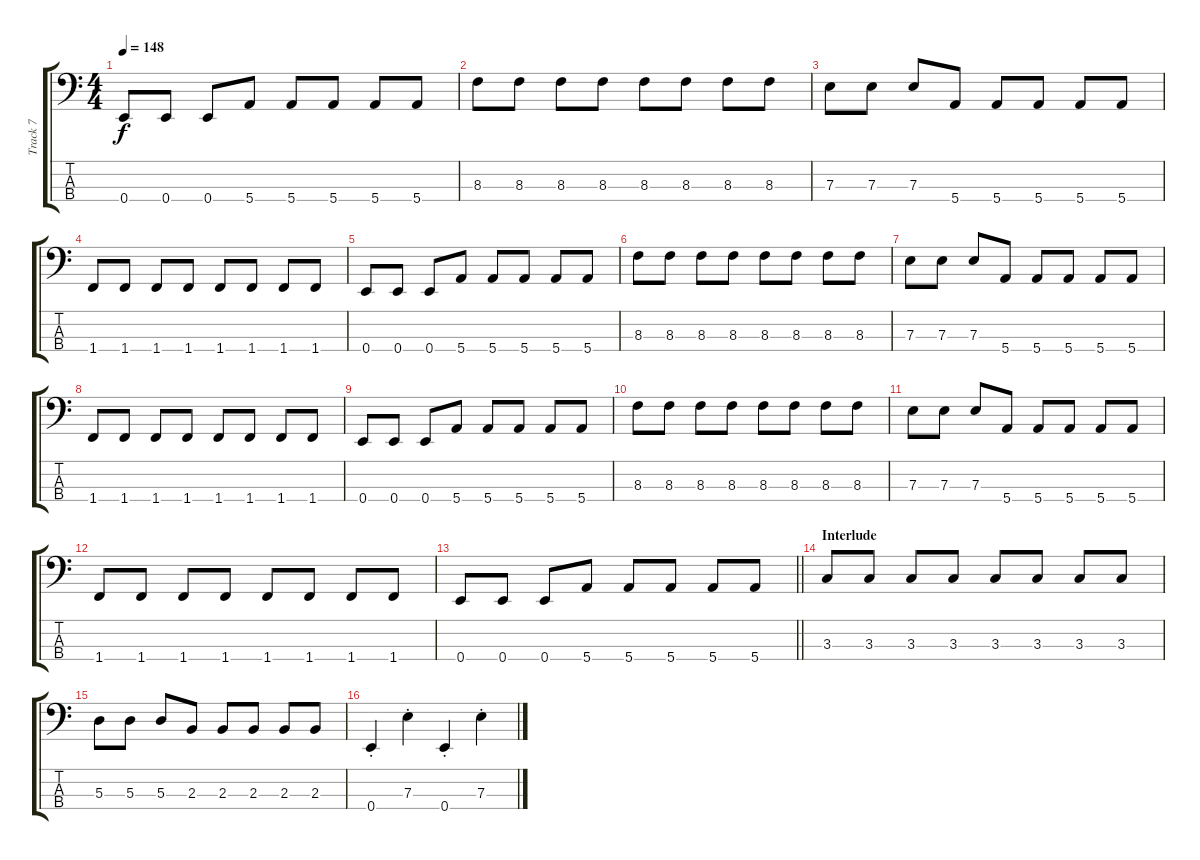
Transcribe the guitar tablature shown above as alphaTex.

\track ("Track 7" "Track 7") {instrument electricbassfinger}
\staff {score tabs}
\tuning (G2 D2 A1 E1) {hide}
\ts (4 4)
\tempo 148
\clef f4
\ks c
0.4.8{dy f} 0.4.8 0.4.8 5.4.8 5.4.8 5.4.8 5.4.8 5.4.8 |
8.3.8 8.3.8 8.3.8 8.3.8 8.3.8 8.3.8 8.3.8 8.3.8 |
7.3.8 7.3.8 7.3.8 5.4.8 5.4.8 5.4.8 5.4.8 5.4.8 |
1.4.8 1.4.8 1.4.8 1.4.8 1.4.8 1.4.8 1.4.8 1.4.8 |
0.4.8 0.4.8 0.4.8 5.4.8 5.4.8 5.4.8 5.4.8 5.4.8 |
8.3.8 8.3.8 8.3.8 8.3.8 8.3.8 8.3.8 8.3.8 8.3.8 |
7.3.8 7.3.8 7.3.8 5.4.8 5.4.8 5.4.8 5.4.8 5.4.8 |
1.4.8 1.4.8 1.4.8 1.4.8 1.4.8 1.4.8 1.4.8 1.4.8 |
0.4.8 0.4.8 0.4.8 5.4.8 5.4.8 5.4.8 5.4.8 5.4.8 |
8.3.8 8.3.8 8.3.8 8.3.8 8.3.8 8.3.8 8.3.8 8.3.8 |
7.3.8 7.3.8 7.3.8 5.4.8 5.4.8 5.4.8 5.4.8 5.4.8 |
1.4.8 1.4.8 1.4.8 1.4.8 1.4.8 1.4.8 1.4.8 1.4.8 |
\barLineRight lightlight
0.4.8 0.4.8 0.4.8 5.4.8 5.4.8 5.4.8 5.4.8 5.4.8 |
\section ("" "Interlude")
3.3.8 3.3.8 3.3.8 3.3.8 3.3.8 3.3.8 3.3.8 3.3.8 |
5.3.8 5.3.8 5.3.8 2.3.8 2.3.8 2.3.8 2.3.8 2.3.8 |
0.4{st}.4 7.3{st}.4 0.4{st}.4 7.3{st}.4
